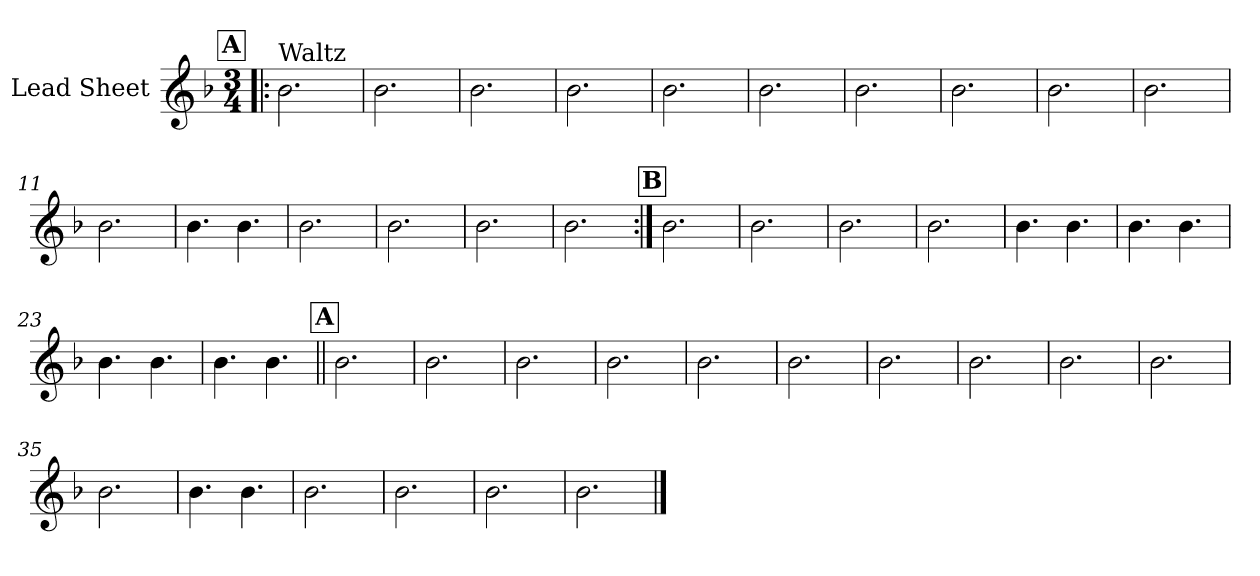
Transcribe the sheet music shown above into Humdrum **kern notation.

**kern
*part1
*staff1
*I"Lead Sheet
*clefG2
*k[b-]
*d:
*M3/4
!!LO:REH:place=s1:a:fs=14:t=A
=1!|:
!LO:TX:a:t=Waltz
2.b-\
=2
2.b-\
=3
2.b-\
=4
2.b-\
!!LO:LB:g=z
=5
2.b-\
=6
2.b-\
=7
2.b-\
=8
2.b-\
!!LO:LB:g=z
=9
2.b-\
=10
2.b-\
=11
2.b-\
=12
4.b-\
4.b-\
!!LO:LB:g=z
=13
2.b-\
=14
2.b-\
=15
2.b-\
=16
2.b-\
!!LO:LB:g=z
!!LO:REH:place=s1:a:fs=14:t=B
=17:|!
2.b-\
=18
2.b-\
=19
2.b-\
=20
2.b-\
!!LO:LB:g=z
=21
4.b-\
4.b-\
=22
4.b-\
4.b-\
=23
4.b-\
4.b-\
=24
4.b-\
4.b-\
!!LO:LB:g=z
!!LO:REH:place=s1:a:fs=14:t=A
=25||
2.b-\
=26
2.b-\
=27
2.b-\
=28
2.b-\
!!LO:LB:g=z
=29
2.b-\
=30
2.b-\
=31
2.b-\
=32
2.b-\
!!LO:LB:g=z
=33
2.b-\
=34
2.b-\
=35
2.b-\
=36
4.b-\
4.b-\
!!LO:LB:g=z
=37
2.b-\
=38
2.b-\
=39
2.b-\
=40
2.b-\
==
*-
